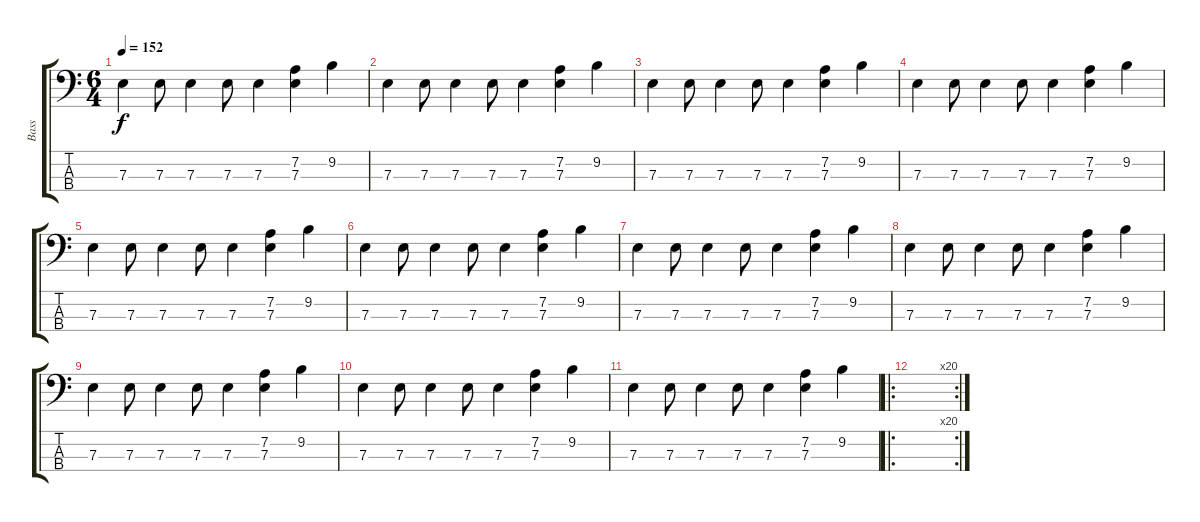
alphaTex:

\track ("Bass" "Bass") {instrument electricbasspick}
\staff {score tabs}
\tuning (G2 D2 A1 E1) {hide}
\ts (6 4)
\tempo 152
\clef f4
\ks c
7.3.4{dy f} 7.3.8 7.3.4 7.3.8 7.3.4 (7.2 7.3).4 9.2.4 |
7.3.4 7.3.8 7.3.4 7.3.8 7.3.4 (7.2 7.3).4 9.2.4 |
7.3.4 7.3.8 7.3.4 7.3.8 7.3.4 (7.2 7.3).4 9.2.4 |
7.3.4 7.3.8 7.3.4 7.3.8 7.3.4 (7.2 7.3).4 9.2.4 |
7.3.4{volume 9} 7.3.8 7.3.4 7.3.8 7.3.4 (7.2 7.3).4 9.2.4 |
7.3.4{volume 8} 7.3.8 7.3.4 7.3.8 7.3.4 (7.2 7.3).4 9.2.4 |
7.3.4 7.3.8 7.3.4 7.3.8 7.3.4 (7.2 7.3).4 9.2.4 |
7.3.4 7.3.8 7.3.4 7.3.8 7.3.4 (7.2 7.3).4 9.2.4 |
7.3.4 7.3.8 7.3.4 7.3.8 7.3.4 (7.2 7.3).4 9.2.4 |
7.3.4{volume 7} 7.3.8 7.3.4 7.3.8 7.3.4 (7.2 7.3).4 9.2.4 |
7.3.4{volume 6} 7.3.8 7.3.4 7.3.8 7.3.4 (7.2 7.3).4 9.2.4 |
\ro
\rc 20
